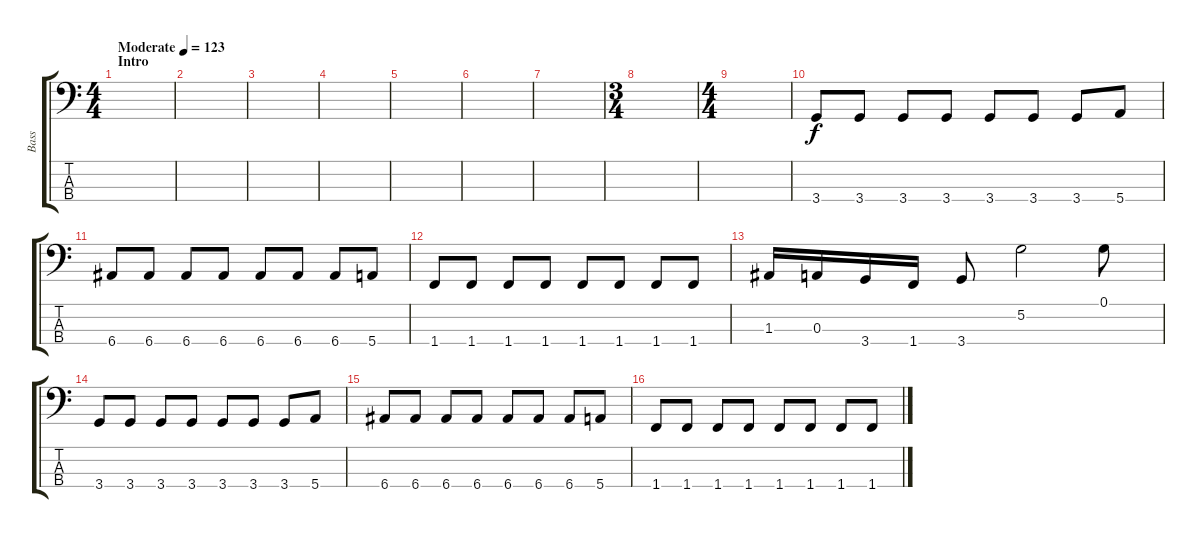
\track ("Bass" "Bass") {instrument electricbasspick}
\staff {score tabs}
\tuning (G2 D2 A1 E1) {hide}
\ts (4 4)
\section ("" "Intro")
\tempo (123 "Moderate")
\clef f4
\ks c
|
|
|
|
|
|
|
\ts (3 4)
|
\ts (4 4)
|
3.4.8 3.4.8 3.4.8 3.4.8 3.4.8 3.4.8 3.4.8 5.4.8 |
6.4.8 6.4.8 6.4.8 6.4.8 6.4.8 6.4.8 6.4.8 5.4.8 |
1.4.8 1.4.8 1.4.8 1.4.8 1.4.8 1.4.8 1.4.8 1.4.8 |
1.3.16 0.3.16 3.4.16 1.4.16 3.4.8 5.2.2 0.1.8 |
3.4.8 3.4.8 3.4.8 3.4.8 3.4.8 3.4.8 3.4.8 5.4.8 |
6.4.8 6.4.8 6.4.8 6.4.8 6.4.8 6.4.8 6.4.8 5.4.8 |
1.4.8 1.4.8 1.4.8 1.4.8 1.4.8 1.4.8 1.4.8 1.4.8
